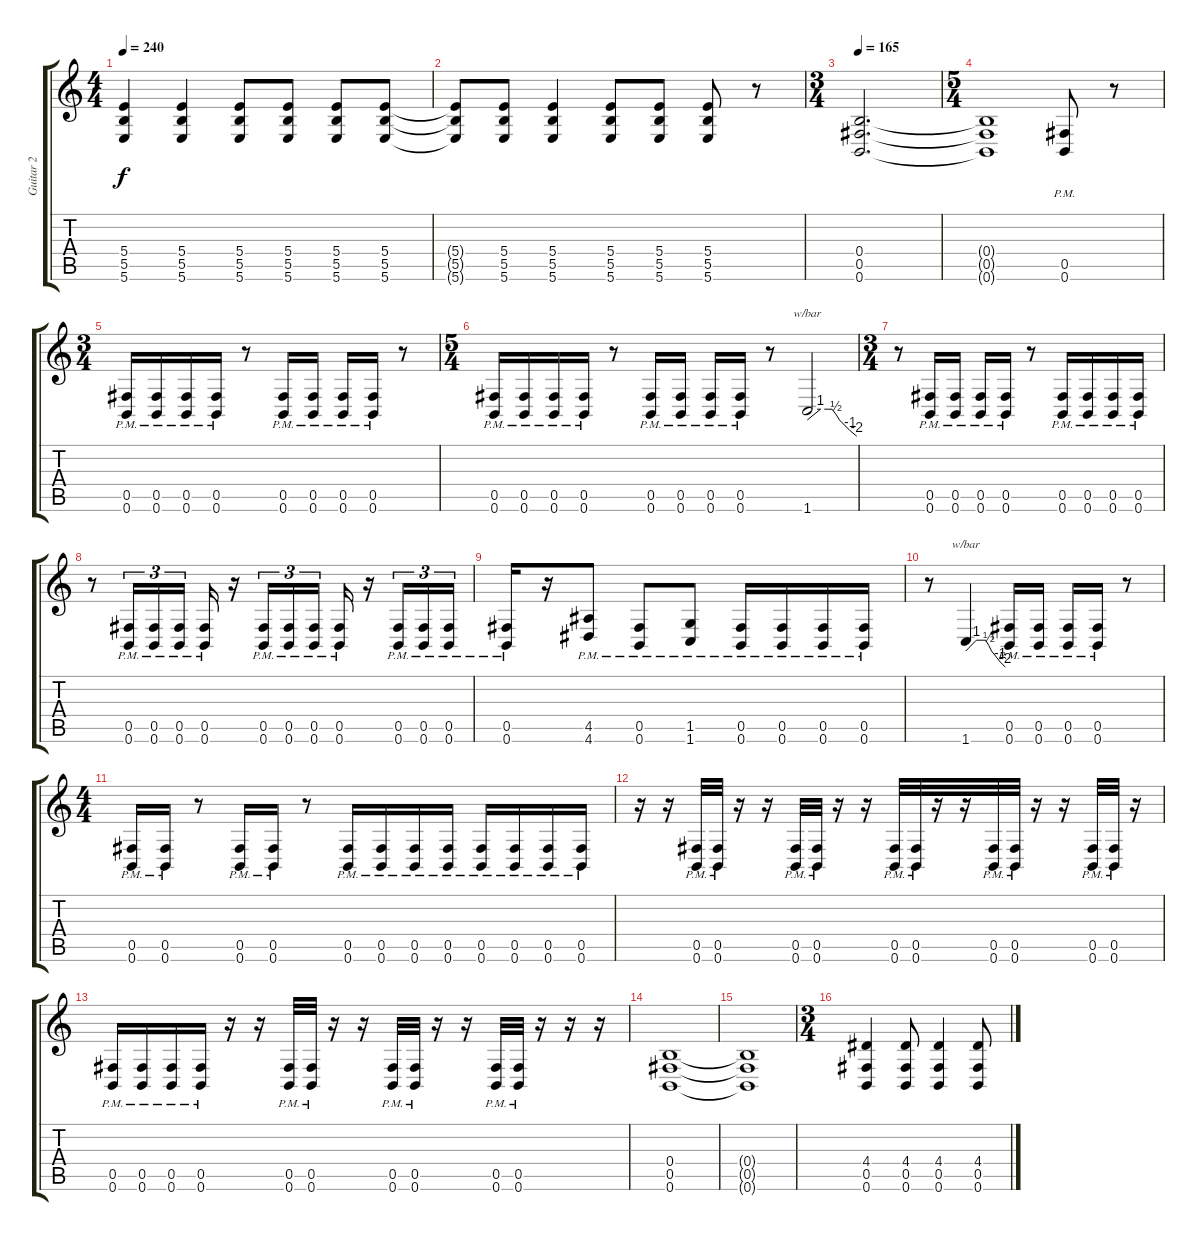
\track ("Guitar 2" "Guitar 2") {instrument distortionguitar}
\staff {score tabs}
\tuning (Db4 Ab3 E3 B2 Gb2 B1) {hide}
\ts (4 4)
\tempo 240
\clef g2
\ks c
(5.4 5.5 5.6).4{dy f} (5.4 5.5 5.6).4 (5.4 5.5 5.6).8 (5.4 5.5 5.6).8 (5.4 5.5 5.6).8 (5.4 5.5 5.6).8 |
(5.4{t} 5.5{t} 5.6{t}).8 (5.4 5.5 5.6).8 (5.4 5.5 5.6).4 (5.4 5.5 5.6).8 (5.4 5.5 5.6).8 (5.4 5.5 5.6).8 r.8 |
\ts (3 4)
\tempo 165
(0.4 0.5 0.6).2{d} |
\ts (5 4)
(0.4{t} 0.5{t} 0.6{t}).1 (0.5{pm} 0.6{pm}).8 r.8 |
\ts (3 4)
(0.5{pm} 0.6{pm}).16 (0.5{pm} 0.6{pm}).16 (0.5{pm} 0.6{pm}).16 (0.5{pm} 0.6{pm}).16 r.8 (0.5{pm} 0.6{pm}).16 (0.5{pm} 0.6{pm}).16 (0.5{pm} 0.6{pm}).16 (0.5{pm} 0.6{pm}).16 r.8 |
\ts (5 4)
(0.5{pm} 0.6{pm}).16 (0.5{pm} 0.6{pm}).16 (0.5{pm} 0.6{pm}).16 (0.5{pm} 0.6{pm}).16 r.8 (0.5{pm} 0.6{pm}).16 (0.5{pm} 0.6{pm}).16 (0.5{pm} 0.6{pm}).16 (0.5{pm} 0.6{pm}).16 r.8 1.6.2{tbe (custom default 0 0 16 4 25 4 30 4 35 2 39 0 52 -4 60 -8)} |
\ts (3 4)
r.8 (0.5{pm} 0.6{pm}).16 (0.5{pm} 0.6{pm}).16 (0.5{pm} 0.6{pm}).16 (0.5{pm} 0.6{pm}).16 r.8 (0.5{pm} 0.6{pm}).16 (0.5{pm} 0.6{pm}).16 (0.5{pm} 0.6{pm}).16 (0.5{pm} 0.6{pm}).16 |
r.8 (0.5{pm} 0.6{pm}).16{tu (3 2)} (0.5{pm} 0.6{pm}).16{tu (3 2)} (0.5{pm} 0.6{pm}).16{tu (3 2)} (0.5{pm} 0.6{pm}).16 r.16 (0.5{pm} 0.6{pm}).16{tu (3 2)} (0.5{pm} 0.6{pm}).16{tu (3 2)} (0.5{pm} 0.6{pm}).16{tu (3 2)} (0.5{pm} 0.6{pm}).16 r.16 (0.5{pm} 0.6{pm}).16{tu (3 2)} (0.5{pm} 0.6{pm}).16{tu (3 2)} (0.5{pm} 0.6{pm}).16{tu (3 2)} |
(0.5{pm} 0.6{pm}).16 r.16 (4.5{pm} 4.6{pm}).8 (0.5{pm} 0.6{pm}).8 (1.5{pm} 1.6{pm}).8 (0.5{pm} 0.6{pm}).16 (0.5{pm} 0.6{pm}).16 (0.5{pm} 0.6{pm}).16 (0.5{pm} 0.6{pm}).16 |
r.8 1.6.4{tbe (custom default 0 0 16 4 25 4 30 4 35 2 39 0 52 -4 60 -8)} (0.5{pm} 0.6{pm}).16 (0.5{pm} 0.6{pm}).16 (0.5{pm} 0.6{pm}).16 (0.5{pm} 0.6{pm}).16 r.8 |
\ts (4 4)
(0.5{pm} 0.6{pm}).16 (0.5{pm} 0.6{pm}).16 r.8 (0.5{pm} 0.6{pm}).16 (0.5{pm} 0.6{pm}).16 r.8 (0.5{pm} 0.6{pm}).16 (0.5{pm} 0.6{pm}).16 (0.5{pm} 0.6{pm}).16 (0.5{pm} 0.6{pm}).16 (0.5{pm} 0.6{pm}).16 (0.5{pm} 0.6{pm}).16 (0.5{pm} 0.6{pm}).16 (0.5{pm} 0.6{pm}).16 |
r.16 r.16 (0.5{pm} 0.6{pm}).32 (0.5{pm} 0.6{pm}).32 r.16 r.16 (0.5{pm} 0.6{pm}).32 (0.5{pm} 0.6{pm}).32 r.16 r.16 (0.5{pm} 0.6{pm}).32 (0.5{pm} 0.6{pm}).32 r.16 r.16 (0.5{pm} 0.6{pm}).32 (0.5{pm} 0.6{pm}).32 r.16 r.16 (0.5{pm} 0.6{pm}).32 (0.5{pm} 0.6{pm}).32 r.16 |
(0.5{pm} 0.6{pm}).16 (0.5{pm} 0.6{pm}).16 (0.5{pm} 0.6{pm}).16 (0.5{pm} 0.6{pm}).16 r.16 r.16 (0.5{pm} 0.6{pm}).32 (0.5{pm} 0.6{pm}).32 r.16 r.16 (0.5{pm} 0.6{pm}).32 (0.5{pm} 0.6{pm}).32 r.16 r.16 (0.5{pm} 0.6{pm}).32 (0.5{pm} 0.6{pm}).32 r.16 r.16 r.16 |
(0.4 0.5 0.6).1 |
(0.4{t} 0.5{t} 0.6{t}).1 |
\ts (3 4)
(4.4 0.5 0.6).4 (4.4 0.5 0.6).8 (4.4 0.5 0.6).4 (4.4 0.5 0.6).8
